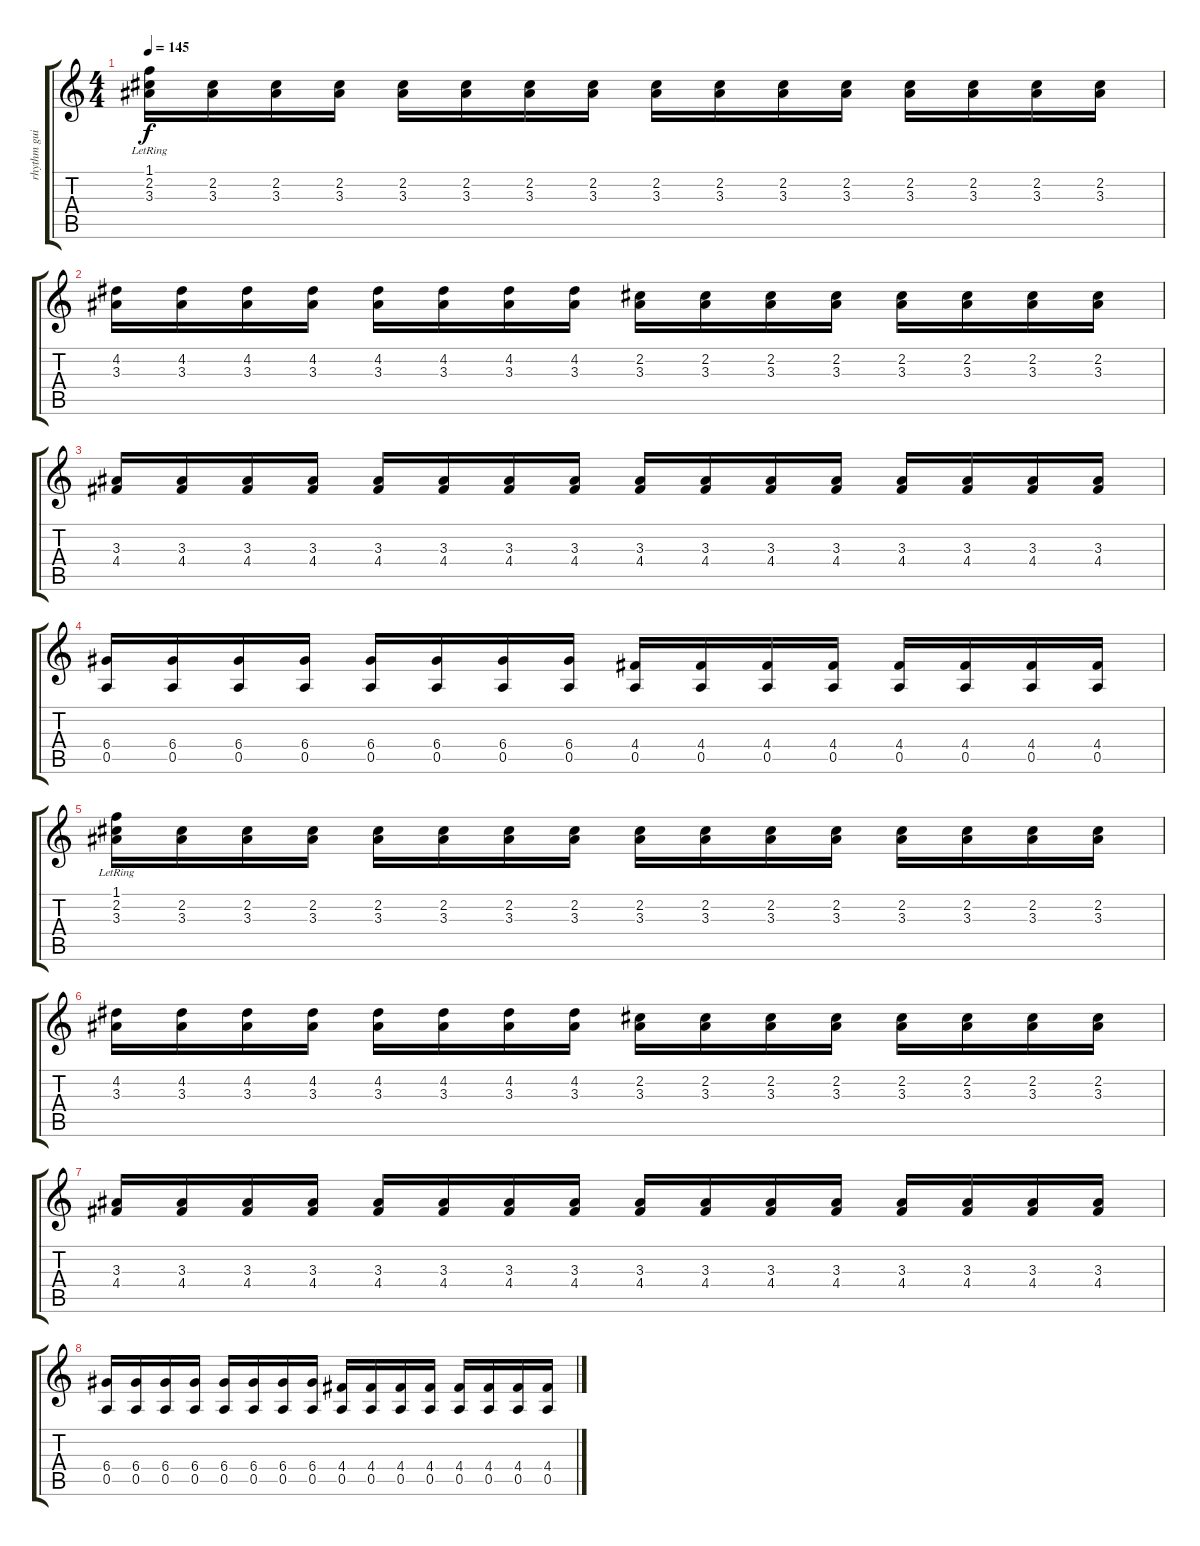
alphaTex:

\track ("rhythm guitar" "rhythm gui") {instrument distortionguitar}
\staff {score tabs}
\tuning (E4 B3 G3 D3 A2 E2) {hide}
\ts (4 4)
\tempo 145
\clef g2
\ks c
(1.1{lr} 2.2 3.3).16{dy f} (2.2 3.3).16 (2.2 3.3).16 (2.2 3.3).16 (2.2 3.3).16 (2.2 3.3).16 (2.2 3.3).16 (2.2 3.3).16 (2.2 3.3).16 (2.2 3.3).16 (2.2 3.3).16 (2.2 3.3).16 (2.2 3.3).16 (2.2 3.3).16 (2.2 3.3).16 (2.2 3.3).16 |
(4.2 3.3).16 (4.2 3.3).16 (4.2 3.3).16 (4.2 3.3).16 (4.2 3.3).16 (4.2 3.3).16 (4.2 3.3).16 (4.2 3.3).16 (2.2 3.3).16 (2.2 3.3).16 (2.2 3.3).16 (2.2 3.3).16 (2.2 3.3).16 (2.2 3.3).16 (2.2 3.3).16 (2.2 3.3).16 |
(3.3 4.4).16 (3.3 4.4).16 (3.3 4.4).16 (3.3 4.4).16 (3.3 4.4).16 (3.3 4.4).16 (3.3 4.4).16 (3.3 4.4).16 (3.3 4.4).16 (3.3 4.4).16 (3.3 4.4).16 (3.3 4.4).16 (3.3 4.4).16 (3.3 4.4).16 (3.3 4.4).16 (3.3 4.4).16 |
(6.4 0.5).16 (6.4 0.5).16 (6.4 0.5).16 (6.4 0.5).16 (6.4 0.5).16 (6.4 0.5).16 (6.4 0.5).16 (6.4 0.5).16 (4.4 0.5).16 (4.4 0.5).16 (4.4 0.5).16 (4.4 0.5).16 (4.4 0.5).16 (4.4 0.5).16 (4.4 0.5).16 (4.4 0.5).16 |
(1.1{lr} 2.2 3.3).16 (2.2 3.3).16 (2.2 3.3).16 (2.2 3.3).16 (2.2 3.3).16 (2.2 3.3).16 (2.2 3.3).16 (2.2 3.3).16 (2.2 3.3).16 (2.2 3.3).16 (2.2 3.3).16 (2.2 3.3).16 (2.2 3.3).16 (2.2 3.3).16 (2.2 3.3).16 (2.2 3.3).16 |
(4.2 3.3).16 (4.2 3.3).16 (4.2 3.3).16 (4.2 3.3).16 (4.2 3.3).16 (4.2 3.3).16 (4.2 3.3).16 (4.2 3.3).16 (2.2 3.3).16 (2.2 3.3).16 (2.2 3.3).16 (2.2 3.3).16 (2.2 3.3).16 (2.2 3.3).16 (2.2 3.3).16 (2.2 3.3).16 |
(3.3 4.4).16 (3.3 4.4).16 (3.3 4.4).16 (3.3 4.4).16 (3.3 4.4).16 (3.3 4.4).16 (3.3 4.4).16 (3.3 4.4).16 (3.3 4.4).16 (3.3 4.4).16 (3.3 4.4).16 (3.3 4.4).16 (3.3 4.4).16 (3.3 4.4).16 (3.3 4.4).16 (3.3 4.4).16 |
(6.4 0.5).16 (6.4 0.5).16 (6.4 0.5).16 (6.4 0.5).16 (6.4 0.5).16 (6.4 0.5).16 (6.4 0.5).16 (6.4 0.5).16 (4.4 0.5).16 (4.4 0.5).16 (4.4 0.5).16 (4.4 0.5).16 (4.4 0.5).16 (4.4 0.5).16 (4.4 0.5).16 (4.4 0.5).16
